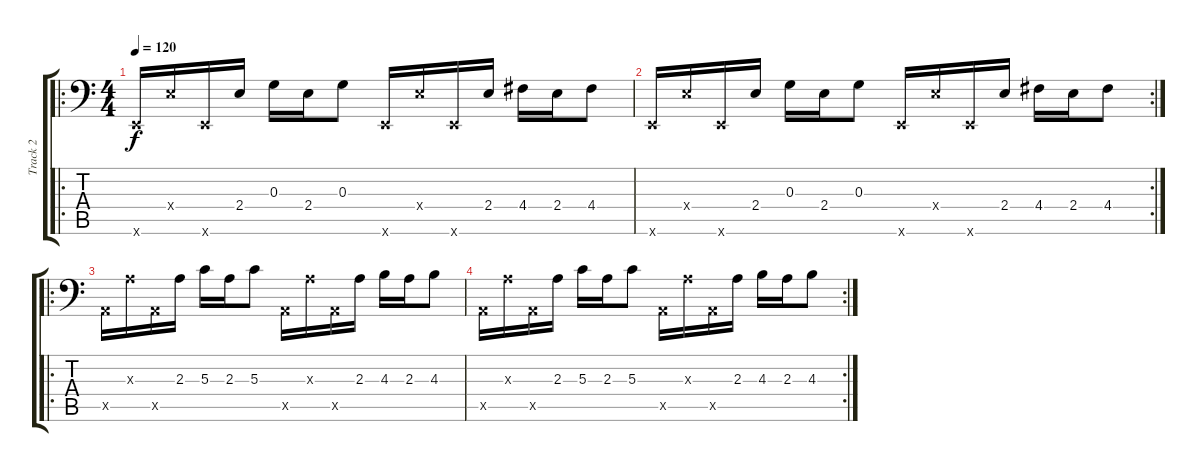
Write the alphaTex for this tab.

\track ("Track 2" "Track 2") {instrument slapbass1}
\staff {score tabs}
\tuning (E3 B2 G2 D2 A1 E1) {hide}
\ro
\ts (4 4)
\tempo 120
\clef f4
\ks c
0.6{x}.16{dy f} 2.4{x}.16 0.6{x}.16 2.4.16 0.3.16 2.4.16 0.3.8 0.6{x}.16 2.4{x}.16 0.6{x}.16 2.4.16 4.4.16 2.4.16 4.4.8 |
\rc 2
0.6{x}.16 2.4{x}.16 0.6{x}.16 2.4.16 0.3.16 2.4.16 0.3.8 0.6{x}.16 2.4{x}.16 0.6{x}.16 2.4.16 4.4.16 2.4.16 4.4.8 |
\ro
0.5{x}.16 2.3{x}.16 0.5{x}.16 2.3.16 5.3.16 2.3.16 5.3.8 0.5{x}.16 2.3{x}.16 0.5{x}.16 2.3.16 4.3.16 2.3.16 4.3.8 |
\rc 2
0.5{x}.16 2.3{x}.16 0.5{x}.16 2.3.16 5.3.16 2.3.16 5.3.8 0.5{x}.16 2.3{x}.16 0.5{x}.16 2.3.16 4.3.16 2.3.16 4.3.8
